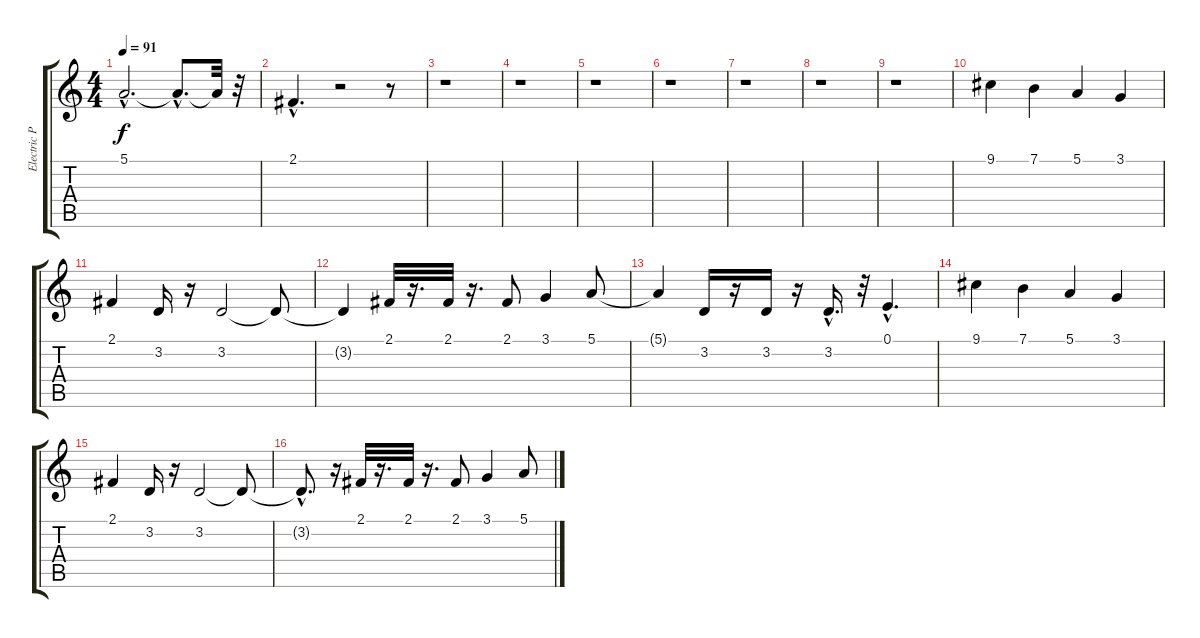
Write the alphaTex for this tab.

\track ("Electric Piano" "Electric P") {instrument electricgrandpiano}
\staff {score tabs}
\tuning (E4 B3 G3 D3 A2 E2) {hide}
\ts (4 4)
\tempo 91
\clef g2
\ks c
5.1{hac t}.2{d dy f} 5.1{hac t}.8{d} 5.1{t}.32 r.32 |
2.1{hac}.4{d} r.2 r.8 |
r.1 |
r.1 |
r.1 |
r.1 |
r.1 |
r.1 |
r.1 |
9.1.4 7.1.4 5.1.4 3.1.4 |
2.1.4 3.2.16 r.16 3.2.2 3.2{t}.8 |
3.2{t}.4 2.1.32 r.16{d} 2.1.32 r.16{d} 2.1.8 3.1.4 5.1.8 |
5.1{t}.4 3.2.16 r.16 3.2.16 r.16 3.2{hac}.16{d} r.32 0.1{hac}.4{d} |
9.1.4 7.1.4 5.1.4 3.1.4 |
2.1.4 3.2.16 r.16 3.2.2 3.2{t}.8 |
3.2{hac t}.8{d} r.16 2.1.32 r.16{d} 2.1.32 r.16{d} 2.1.8 3.1.4 5.1.8
